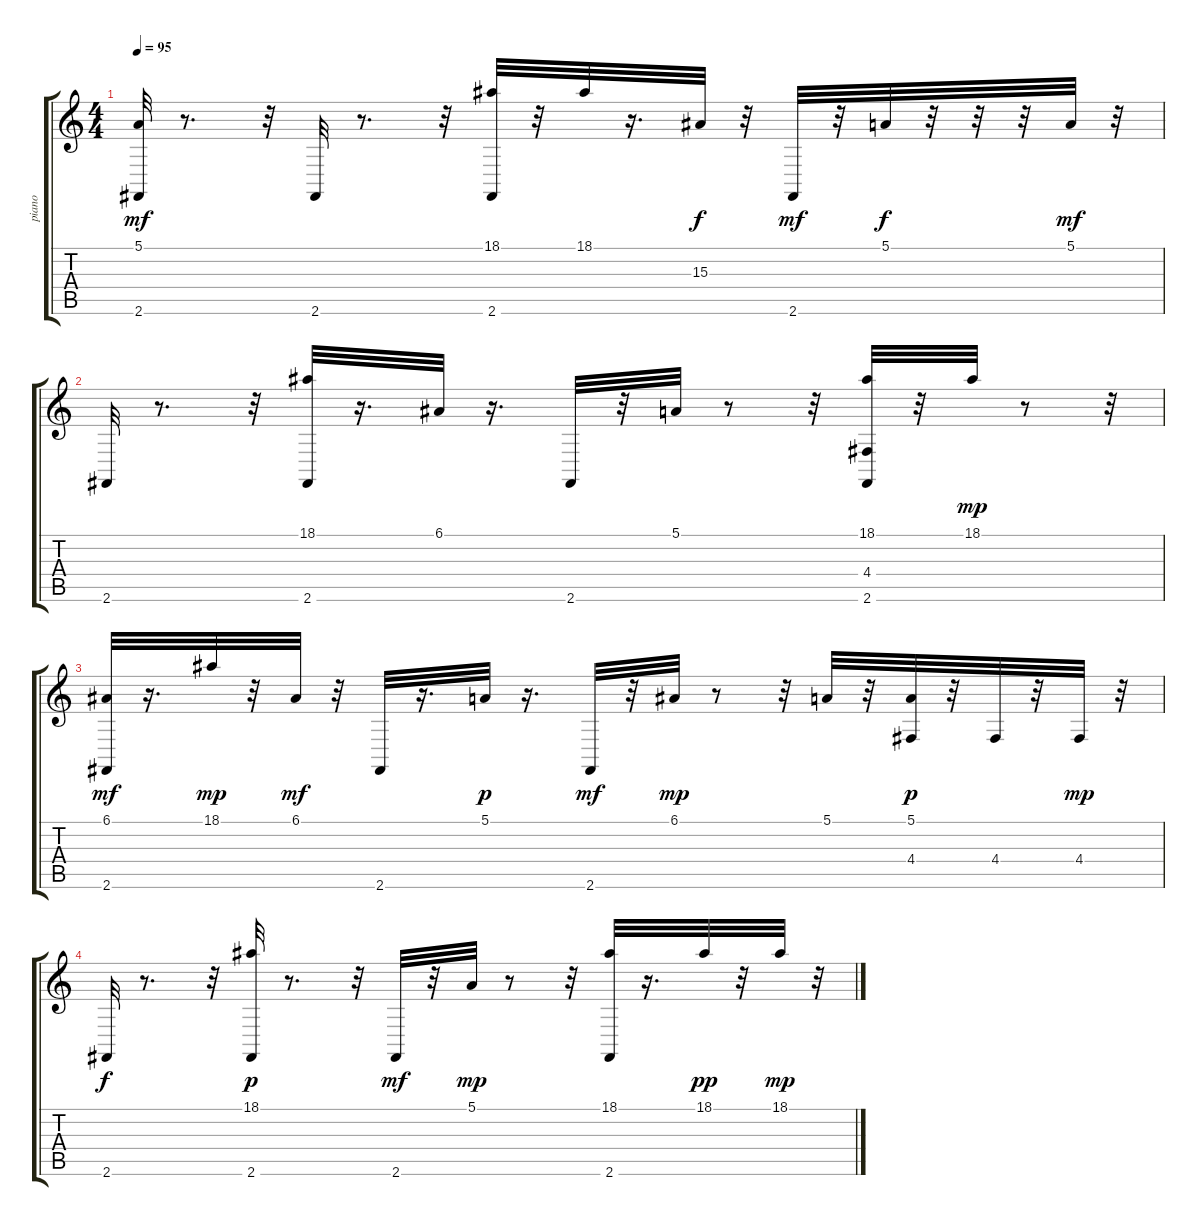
\track ("piano" "piano") {instrument acousticgrandpiano}
\staff {score tabs}
\tuning (E4 B3 G3 D3 A2 E2) {hide}
\ts (4 4)
\tempo 95
\clef g2
\ks c
(5.1 2.6).32{dy mf} r.8{d} r.32 2.6.32 r.8{d} r.32 (18.1 2.6).32 r.32 18.1.32 r.16{d} 15.3.32{dy f} r.32 2.6.32{dy mf} r.32 5.1.32{dy f} r.32 r.32 r.32 5.1.32{dy mf} r.32 |
2.6.32 r.8{d} r.32 (18.1 2.6).32 r.16{d} 6.1.32 r.16{d} 2.6.32 r.32 5.1.32 r.8 r.32 (18.1 4.4 2.6).32 r.32 18.1.32{dy mp} r.8 r.32 |
(6.1 2.6).32{dy mf} r.16{d} 18.1.32{dy mp} r.32 6.1.32{dy mf} r.32 2.6.32 r.16{d} 5.1.32{dy p} r.16{d} 2.6.32{dy mf} r.32 6.1.32{dy mp} r.8 r.32 5.1.32 r.32 (5.1 4.4).32{dy p} r.32 4.4.32 r.32 4.4.32{dy mp} r.32 |
2.6.32{dy f} r.8{d} r.32 (18.1 2.6).32{dy p} r.8{d} r.32 2.6.32{dy mf} r.32 5.1.32{dy mp} r.8 r.32 (18.1 2.6).32 r.16{d} 18.1.32{dy pp} r.32 18.1.32{dy mp} r.32
